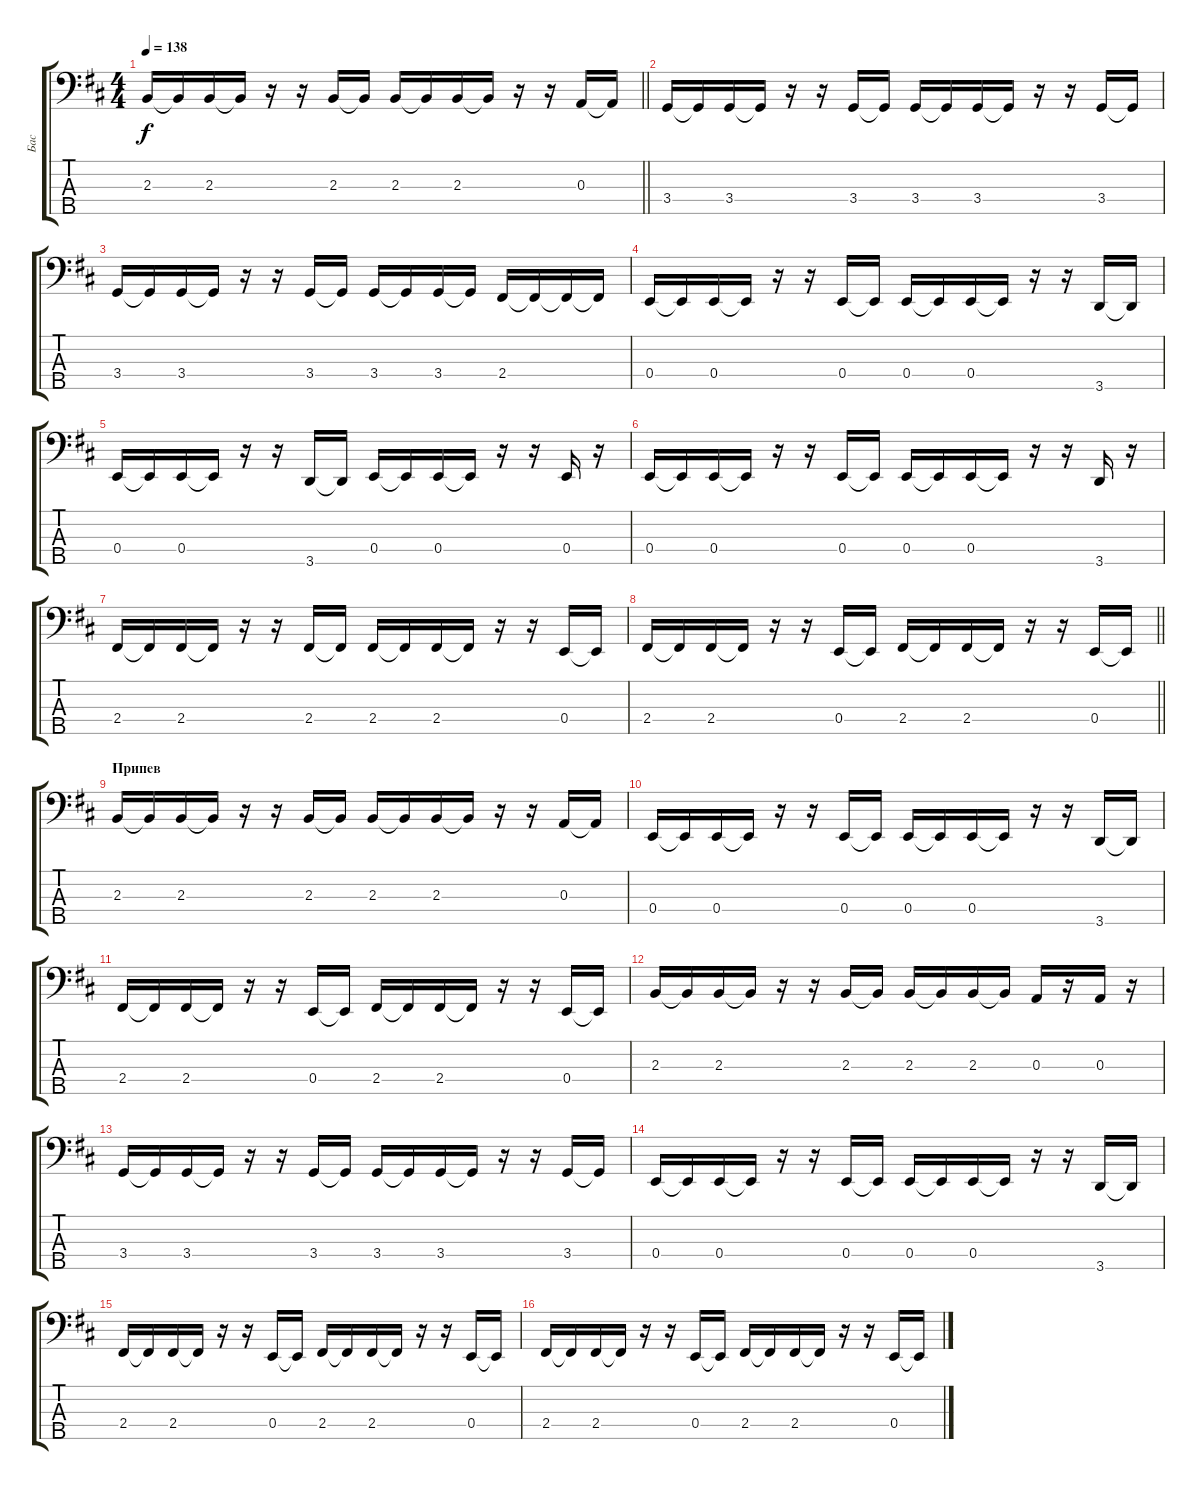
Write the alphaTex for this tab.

\track ("Бас" "Бас") {instrument electricbassfinger}
\staff {score tabs}
\tuning (G2 D2 A1 E1 B0) {hide}
\ts (4 4)
\tempo 138
\clef f4
\barLineRight lightlight
\ks bminor
2.3.16{dy f} 2.3{t}.16 2.3.16 2.3{t}.16 r.16 r.16 2.3.16 2.3{t}.16 2.3.16 2.3{t}.16 2.3.16 2.3{t}.16 r.16 r.16 0.3.16 0.3{t}.16 |
\section ("" "")
3.4.16 3.4{t}.16 3.4.16 3.4{t}.16 r.16 r.16 3.4.16 3.4{t}.16 3.4.16 3.4{t}.16 3.4.16 3.4{t}.16 r.16 r.16 3.4.16 3.4{t}.16 |
3.4.16 3.4{t}.16 3.4.16 3.4{t}.16 r.16 r.16 3.4.16 3.4{t}.16 3.4.16 3.4{t}.16 3.4.16 3.4{t}.16 2.4.16 2.4{t}.16 2.4{t}.16 2.4{t}.16 |
0.4.16 0.4{t}.16 0.4.16 0.4{t}.16 r.16 r.16 0.4.16 0.4{t}.16 0.4.16 0.4{t}.16 0.4.16 0.4{t}.16 r.16 r.16 3.5.16 3.5{t}.16 |
0.4.16 0.4{t}.16 0.4.16 0.4{t}.16 r.16 r.16 3.5.16 3.5{t}.16 0.4.16 0.4{t}.16 0.4.16 0.4{t}.16 r.16 r.16 0.4.16 r.16 |
0.4.16 0.4{t}.16 0.4.16 0.4{t}.16 r.16 r.16 0.4.16 0.4{t}.16 0.4.16 0.4{t}.16 0.4.16 0.4{t}.16 r.16 r.16 3.5.16 r.16 |
2.4.16 2.4{t}.16 2.4.16 2.4{t}.16 r.16 r.16 2.4.16 2.4{t}.16 2.4.16 2.4{t}.16 2.4.16 2.4{t}.16 r.16 r.16 0.4.16 0.4{t}.16 |
\barLineRight lightlight
2.4.16 2.4{t}.16 2.4.16 2.4{t}.16 r.16 r.16 0.4.16 0.4{t}.16 2.4.16 2.4{t}.16 2.4.16 2.4{t}.16 r.16 r.16 0.4.16 0.4{t}.16 |
\section ("" "Припев")
2.3.16 2.3{t}.16 2.3.16 2.3{t}.16 r.16 r.16 2.3.16 2.3{t}.16 2.3.16 2.3{t}.16 2.3.16 2.3{t}.16 r.16 r.16 0.3.16 0.3{t}.16 |
0.4.16 0.4{t}.16 0.4.16 0.4{t}.16 r.16 r.16 0.4.16 0.4{t}.16 0.4.16 0.4{t}.16 0.4.16 0.4{t}.16 r.16 r.16 3.5.16 3.5{t}.16 |
2.4.16 2.4{t}.16 2.4.16 2.4{t}.16 r.16 r.16 0.4.16 0.4{t}.16 2.4.16 2.4{t}.16 2.4.16 2.4{t}.16 r.16 r.16 0.4.16 0.4{t}.16 |
2.3.16 2.3{t}.16 2.3.16 2.3{t}.16 r.16 r.16 2.3.16 2.3{t}.16 2.3.16 2.3{t}.16 2.3.16 2.3{t}.16 0.3.16 r.16 0.3.16 r.16 |
3.4.16 3.4{t}.16 3.4.16 3.4{t}.16 r.16 r.16 3.4.16 3.4{t}.16 3.4.16 3.4{t}.16 3.4.16 3.4{t}.16 r.16 r.16 3.4.16 3.4{t}.16 |
0.4.16 0.4{t}.16 0.4.16 0.4{t}.16 r.16 r.16 0.4.16 0.4{t}.16 0.4.16 0.4{t}.16 0.4.16 0.4{t}.16 r.16 r.16 3.5.16 3.5{t}.16 |
2.4.16 2.4{t}.16 2.4.16 2.4{t}.16 r.16 r.16 0.4.16 0.4{t}.16 2.4.16 2.4{t}.16 2.4.16 2.4{t}.16 r.16 r.16 0.4.16 0.4{t}.16 |
2.4.16 2.4{t}.16 2.4.16 2.4{t}.16 r.16 r.16 0.4.16 0.4{t}.16 2.4.16 2.4{t}.16 2.4.16 2.4{t}.16 r.16 r.16 0.4.16 0.4{t}.16
